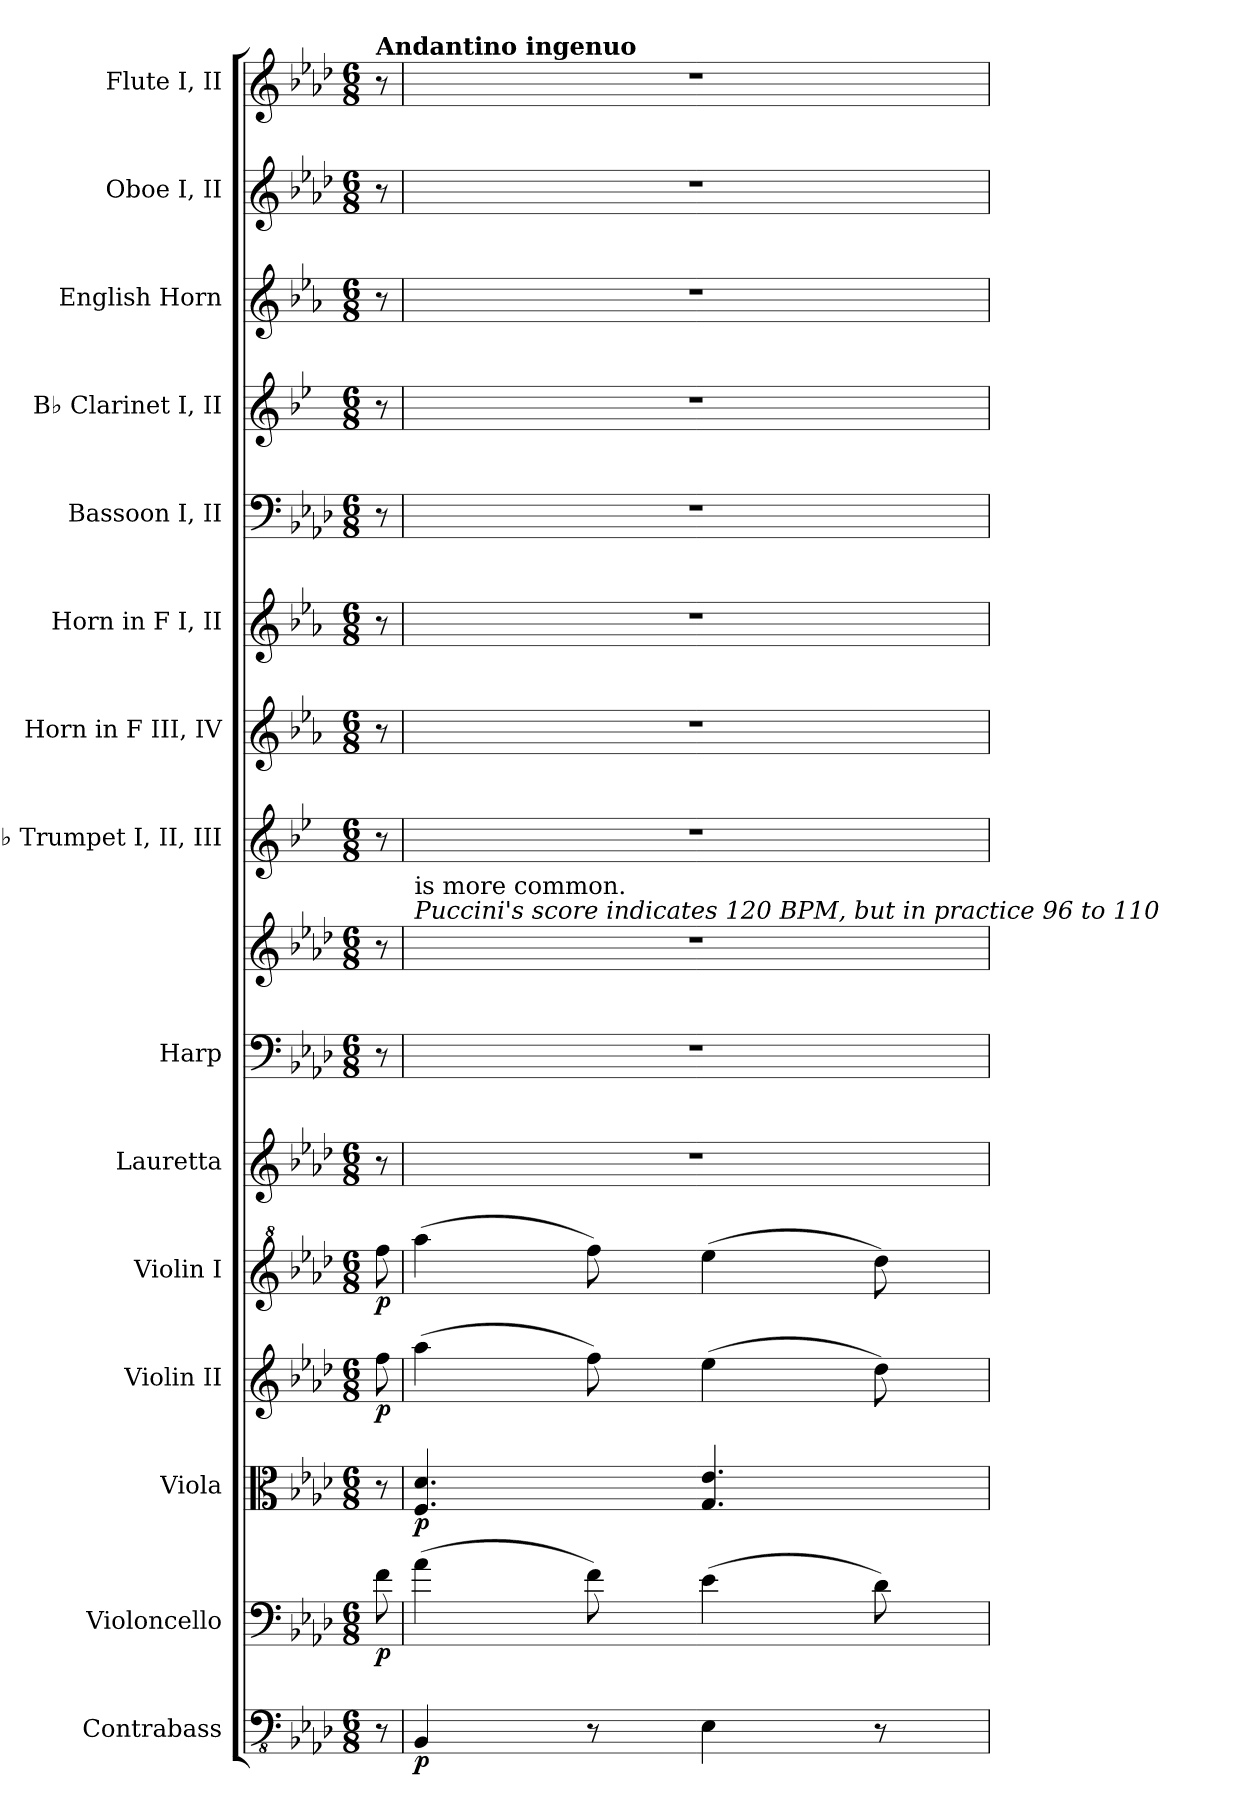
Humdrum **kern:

**kern	**dynam	**kern	**dynam	**kern	**dynam	**kern	**dynam	**kern	**dynam	**kern	**kern	**kern	**kern	**kern	**kern	**kern	**kern	**kern	**kern	**kern
*part15	*part15	*part14	*part14	*part13	*part13	*part12	*part12	*part11	*part11	*part10	*part9	*part9	*part8	*part7	*part6	*part5	*part4	*part3	*part2	*part1
*staff16	*staff16	*staff15	*staff15	*staff14	*staff14	*staff13	*staff13	*staff12	*staff12	*staff11	*staff10	*staff9	*staff8	*staff7	*staff6	*staff5	*staff4	*staff3	*staff2	*staff1
*I"Contrabass	*	*I"Violoncello	*	*I"Viola	*	*I"Violin II	*	*I"Violin I	*	*I"Lauretta	*I"Harp	*	*I"B♭ Trumpet I, II, III	*I"Horn in F III, IV	*I"Horn in F I, II	*I"Bassoon I, II	*I"B♭ Clarinet I, II	*I"English Horn	*I"Oboe I, II	*I"Flute I, II
*I'Cb.	*	*I'Vc.	*	*I'Vla.	*	*I'Vln. II	*	*I'Vln. I	*	*I'Lauretta	*I'Hrp.	*	*I'B♭ Tpt. I-III	*	*	*I'Bsn. I, II	*I'B♭ Cl. I, II	*I'E. Hn.	*I'Ob. I, II	*I'Fl. I, II
*clefFv4	*	*clefF4	*	*clefC3	*	*clefG2	*	*clefG^2	*	*clefG2	*clefF4	*clefG2	*clefG2	*clefG2	*clefG2	*clefF4	*clefG2	*clefG2	*clefG2	*clefG2
*	*	*	*	*	*	*	*	*	*	*	*	*	*ITrd1c2	*ITrd4c7	*ITrd4c7	*	*ITrd1c2	*ITrd4c7	*	*
*k[b-e-a-d-]	*	*k[b-e-a-d-]	*	*k[b-e-a-d-]	*	*k[b-e-a-d-]	*	*k[b-e-a-d-]	*	*k[b-e-a-d-]	*k[b-e-a-d-]	*k[b-e-a-d-]	*k[b-e-a-d-]	*k[b-e-a-d-]	*k[b-e-a-d-]	*k[b-e-a-d-]	*k[b-e-a-d-]	*k[b-e-a-d-]	*k[b-e-a-d-]	*k[b-e-a-d-]
*M6/8	*	*M6/8	*	*M6/8	*	*M6/8	*	*M6/8	*	*M6/8	*M6/8	*M6/8	*M6/8	*M6/8	*M6/8	*M6/8	*M6/8	*M6/8	*M6/8	*M6/8
*MM55	*	*MM55	*	*MM55	*	*MM55	*	*MM55	*	*MM55	*MM55	*MM55	*MM55	*MM55	*MM55	*MM55	*MM55	*MM55	*MM55	*MM55
=1	=1	=1	=1	=1	=1	=1	=1	=1	=1	=1	=1	=1	=1	=1	=1	=1	=1	=1	=1	=1
!	!	!	!	!	!	!	!	!	!	!	!	!	!	!	!	!	!	!	!	!LO:TX:a:B:t=Andantino ingenuo
!	!	!	!LO:DY:b	!	!	!	!LO:DY:b	!	!LO:DY:b	!	!	!	!	!	!	!	!	!	!	!
8r	.	8f\	p	8r	.	8ff\	p	8fff\	p	8r	8r	8r	8r	8r	8r	8r	8r	8r	8r	8r
=2	=2	=2	=2	=2	=2	=2	=2	=2	=2	=2	=2	=2	=2	=2	=2	=2	=2	=2	=2	=2
!	!	!	!	!	!	!	!	!	!	!	!	!LO:TX:a:i:t=Puccini's score indicates 120 BPM, but in practice 96 to 110	!	!	!	!	!	!	!	!
!	!	!	!	!	!	!	!	!	!	!	!	!LO:TX:a:t=is more common.	!	!	!	!	!	!	!	!
!	!LO:DY:b	!	!	!	!LO:DY:b	!	!	!	!	!	!	!	!	!	!	!	!	!	!	!
4BBB-/	p	(4a-\	.	4.F/ 4.d-/	p	(4aa-\	.	(4aaa-\	.	2.r	2.r	2.r	2.r	2.r	2.r	2.r	2.r	2.r	2.r	2.r
8r	.	8f\)	.	.	.	8ff\)	.	8fff\)	.	.	.	.	.	.	.	.	.	.	.	.
4EE-\	.	(4e-\	.	4.G/ 4.e-/	.	(4ee-\	.	(4eee-\	.	.	.	.	.	.	.	.	.	.	.	.
8r	.	8d-\)	.	.	.	8dd-\)	.	8ddd-\)	.	.	.	.	.	.	.	.	.	.	.	.
=	=	=	=	=	=	=	=	=	=	=	=	=	=	=	=	=	=	=	=	=
*-	*-	*-	*-	*-	*-	*-	*-	*-	*-	*-	*-	*-	*-	*-	*-	*-	*-	*-	*-	*-
